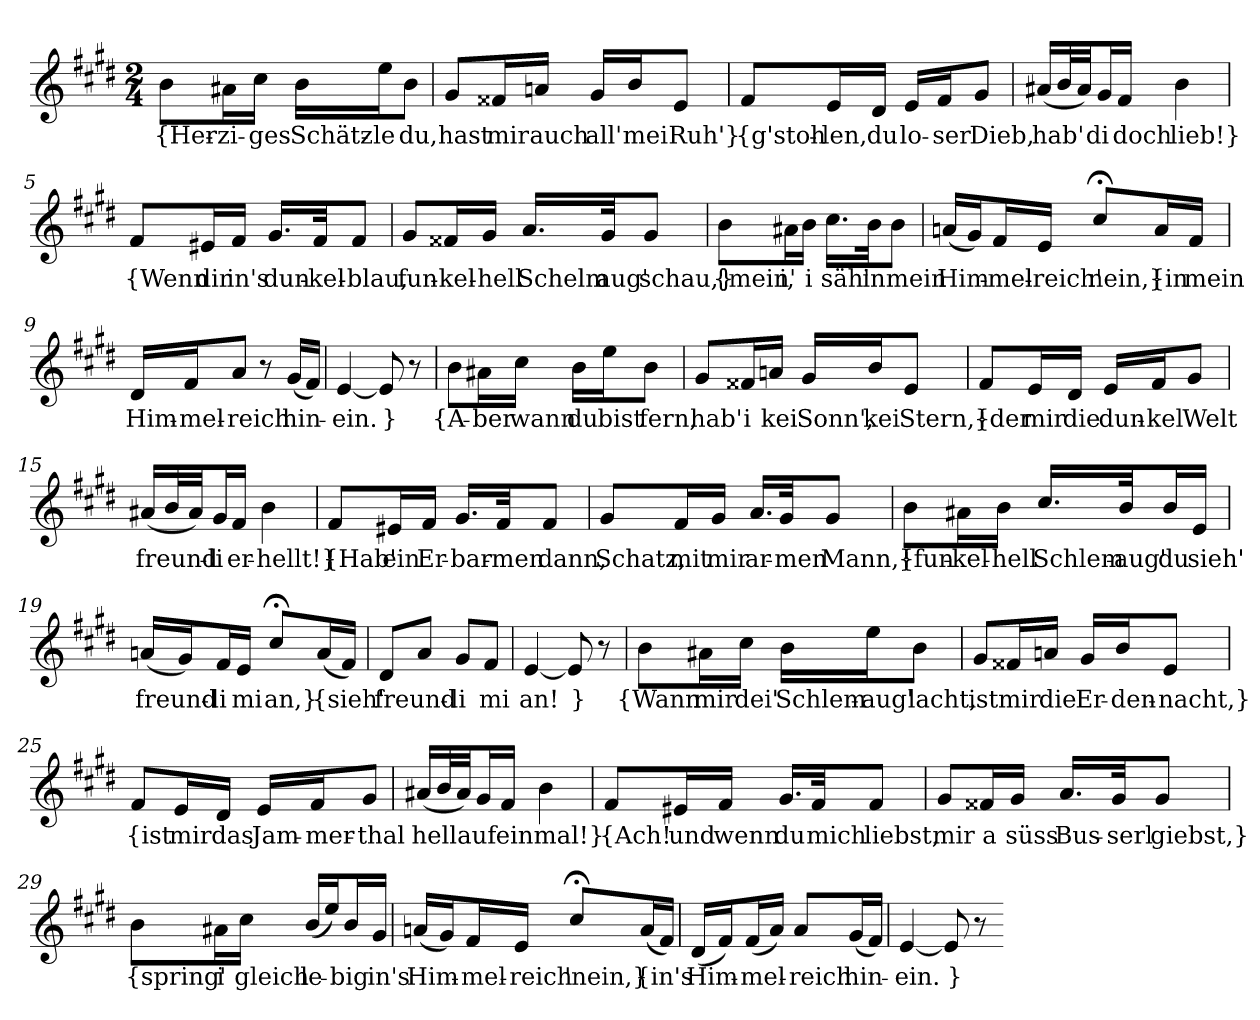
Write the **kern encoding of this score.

**kern	**text
*part1	*part1
*staff1	*staff1
*clefG2	*
*k[f#c#g#d#]	*
*M2/4	*
=1	=1
8b\L	{Her-
16a#X\L	-zi-
16cc#\JJ	-ges
16b\LL	Schätz-
16ee\J	-le
8b\J	du,
=2	=2
8g#/L	hast
16f##X/L	mir
16an/JJ	auch
16g#/LL	all'
16b/J	mei
8e/J	Ruh'}
=3	=3
8f#/L	{g'stoh-
16e/L	-len,
16d#/JJ	du
16e/LL	lo-
16f#/J	-ser
8g#/J	Dieb,
=4	=4
(16a#X/LL	hab'
32b/L	.
32a#/JJ)	.
16g#/L	di
16f#/JJ	doch
4b	lieb!}
=5	=5
8f#/L	{Wenn
16e#X/L	dir
16f#/JJ	in's
16.g#/LL	dun-
32f#/Jk	-kel-
8f#/J	-blau,
=6	=6
8g#/L	fun-
16f##X/L	-kel-
16g#/JJ	-hell
16.a/LL	Schelm-
32g#/Jk	-aug'
8g#/J	schau,}
=7	=7
8b\L	{mein'
16a#X\L	i,
16b\JJ	i
16.cc#\LL	säh'
32b\Jk	in
8b\J	mein
=8	=8
(16an/LL	Him-
16g#/J)	.
16f#/L	-mel-
16e/JJ	-reich'
8cc#;</L	nein,}
16a/L	{in
16f#/JJ	mein
=9	=9
16d#/LL	Him-
16f#/J	-mel-
8a/J	-reich
8r	.
(16g#/LL	hin-
16f#/JJ)	.
=10	=10
[4e	-ein.
8e]	}
8r	.
=12	=12
8b\L	{A-
16a#X\L	-ber
16cc#\JJ	wann
16b\LL	du
16ee\J	bist
8b\J	fern,
=13	=13
8g#/L	hab'
16f##X/L	i
16an/JJ	kei
16g#/LL	Sonn',
16b/J	kei
8e/J	Stern,}
=14	=14
8f#/L	{der
16e/L	mir
16d#/JJ	die
16e/LL	dun-
16f#/J	-kel
8g#/J	Welt
=15	=15
(16a#X/LL	freund-
32b/L	.
32a#/JJ)	.
16g#/L	-li
16f#/JJ	er-
4b	-hellt!}
=16	=16
8f#/L	{Hab'
16e#X/L	ein
16f#/JJ	Er-
16.g#/LL	-bar-
32f#/Jk	-men
8f#/J	dann,
=17	=17
8g#/L	Schatz,
16f#/L	mit
16g#/JJ	mir
16.a/LL	ar-
32g#/Jk	-men
8g#/J	Mann,}
=18	=18
8b\L	{fun-
16a#X\L	-kel-
16b\JJ	-hell
16.cc#/LL	Schlem-
32b/Jk	-aug'
16b/L	du
16e/JJ	sieh'
=19	=19
(16an/LL	freund-
16g#/J)	.
16f#/L	-li
16e/JJ	mi
8cc#;</L	an,}
(16a/L	{sieh'
16f#/JJ)	.
=20	=20
8d#/L	freund-
8a/J	.
8g#/L	-li
8f#/J	mi
=21	=21
[4e	an!
8e]	}
8r	.
=23	=23
8b\L	{Wann
16a#X\L	mir
16cc#\JJ	dei'
16b\LL	Schlem-
16ee\J	-aug'
8b\J	lacht,
=24	=24
8g#/L	ist
16f##X/L	mir
16an/JJ	die
16g#/LL	Er-
16b/J	-den-
8e/J	-nacht,}
=25	=25
8f#/L	{ist
16e/L	mir
16d#/JJ	das
16e/LL	Jam-
16f#/J	-mer-
8g#/J	-thal
=26	=26
(16a#X/LL	hell
32b/L	.
32a#/JJ)	.
16g#/L	auf
16f#/JJ	ein
4b	mal!}
=27	=27
8f#/L	{Ach!
16e#X/L	und
16f#/JJ	wenn
16.g#/LL	du
32f#/Jk	mich
8f#/J	liebst,
=28	=28
8g#/L	mir
16f##X/L	a
16g#/JJ	süss
16.a/LL	Bus-
32g#/Jk	-serl
8g#/J	giebst,}
=29	=29
8b\L	{spring'
16a#X\L	i
16cc#\JJ	gleich
(16b/LL	le-
16ee/J)	.
16b/L	-big
16g#/JJ	in's
=30	=30
(16an/LL	Him-
16g#/J)	.
16f#/L	-mel-
16e/JJ	-reich
8cc#;</L	'nein,}
(16a/L	{in's
16f#/JJ)	.
=31	=31
(16d#/LL	Him-
16f#/J)	.
(16f#/L	-mel-
16a/JJ)	.
8a/L	-reich
(16g#/L	hin-
16f#/JJ)	.
=32	=32
[4e	ein.
8e]	}
8r	.
=-	=-
*-	*-
